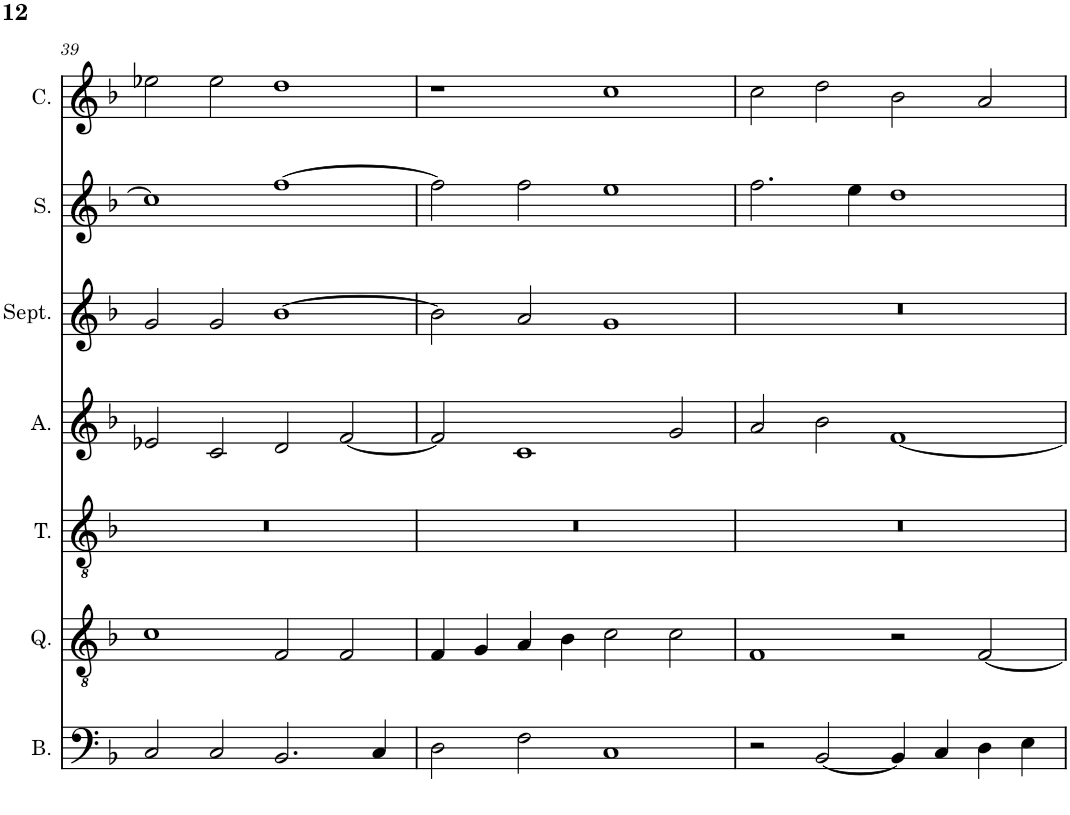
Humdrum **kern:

**kern	**kern	**kern	**kern	**kern	**kern	**kern
*part7	*part6	*part5	*part4	*part3	*part2	*part1
*staff7	*staff6	*staff5	*staff4	*staff3	*staff2	*staff1
*I"Bassus	*I"Quintus	*I"Tenor	*I"Altus	*I"Septimus	*I"Sextus	*I"Cantus
*I'B.	*I'Q.	*I'T.	*I'A.	*I'Sept.	*I'S.	*I'C.
!!LO:PB:g=z
*clefF4	*clefGv2	*clefGv2	*clefG2	*clefG2	*clefG2	*clefG2
*k[b-]	*k[b-]	*k[b-]	*k[b-]	*k[b-]	*k[b-]	*k[b-]
*F:	*F:	*F:	*F:	*F:	*F:	*F:
*M4/2	*M4/2	*M4/2	*M4/2	*M4/2	*M4/2	*M4/2
=39	=39	=39	=39	=39	=39	=39
2C/	1c	0r	2e-X/	2g/	1cc]	2ee-X\
2C/	.	.	2c/	2g/	.	2ee-\
2.BB-/	2F/	.	2d/	[1b-	[1ff	1dd
.	2F/	.	[2f/	.	.	.
4C/	.	.	.	.	.	.
=40	=40	=40	=40	=40	=40	=40
2D\	4F/	0r	2f/]	2b-\]	2ff\]	1r
.	4G/	.	.	.	.	.
2F\	4A/	.	1c	2a/	2ff\	.
.	4B-\	.	.	.	.	.
1C	2c\	.	.	1g	1ee	1cc
.	2c\	.	2g/	.	.	.
=41	=41	=41	=41	=41	=41	=41
2r	1F	0r	2a/	0r	2.ff\	2cc\
[2BB-/	.	.	2b-\	.	.	2dd\
.	.	.	.	.	4ee\	.
4BB-/]	2r	.	[1f	.	1dd	2b-\
4C/	.	.	.	.	.	.
4D\	[2F/	.	.	.	.	2a/
4E\	.	.	.	.	.	.
=	=	=	=	=	=	=
*-	*-	*-	*-	*-	*-	*-
